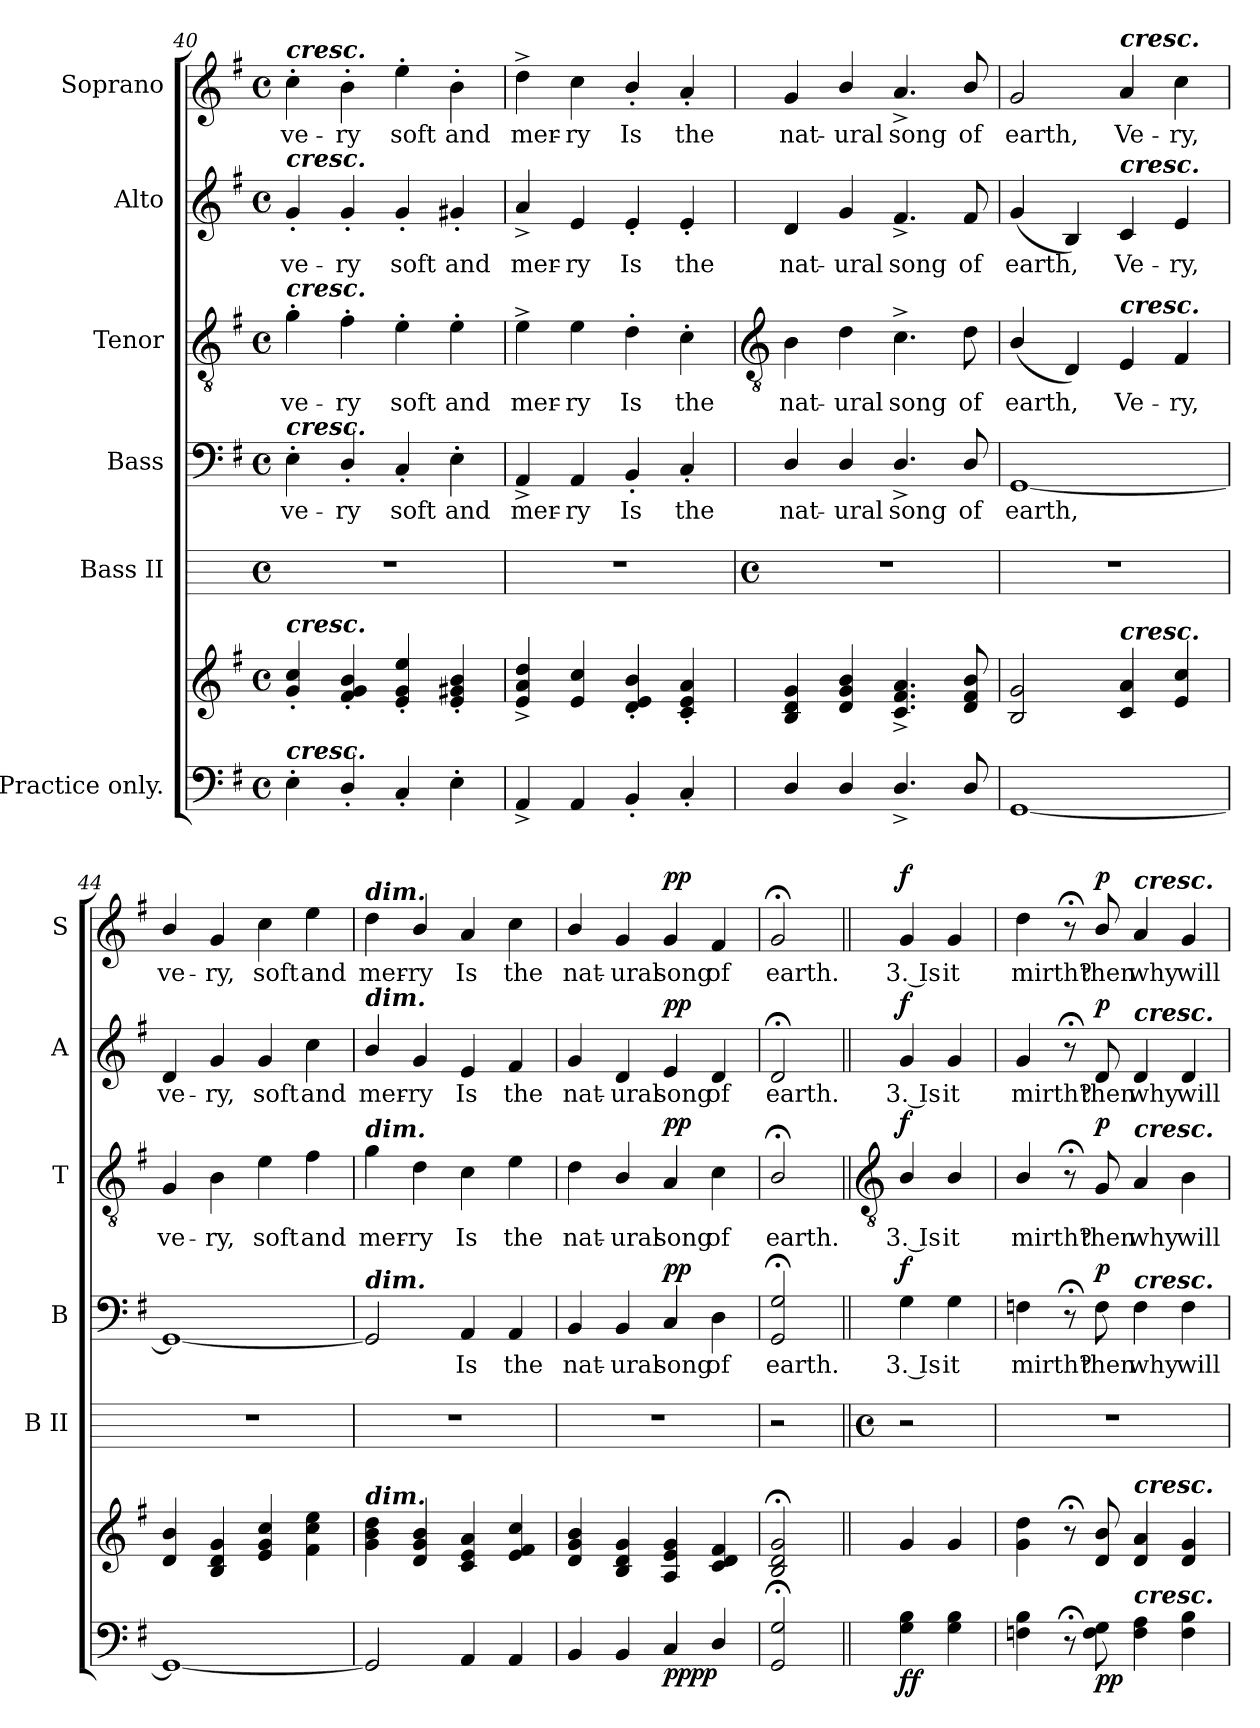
**kern	**kern	**dynam	**kern	**kern	**text	**dynam	**kern	**text	**dynam	**kern	**text	**dynam	**kern	**text	**dynam
*part6	*part6	*part6	*part5	*part4	*part4	*part4	*part3	*part3	*part3	*part2	*part2	*part2	*part1	*part1	*part1
*staff7	*staff6	*staff6/7	*staff5	*staff4	*staff4	*staff4	*staff3	*staff3	*staff3	*staff2	*staff2	*staff2	*staff1	*staff1	*staff1
*I"Practice only.	*	*	*I"Bass II	*I"Bass	*	*	*I"Tenor	*	*	*I"Alto	*	*	*I"Soprano	*	*
*	*	*	*I'B II	*I'B	*	*	*I'T	*	*	*I'A	*	*	*I'S	*	*
*clefF4	*clefG2	*	*	*clefF4	*	*	*clefGv2	*	*	*clefG2	*	*	*clefG2	*	*
*k[f#]	*k[f#]	*	*	*k[f#]	*	*	*k[f#]	*	*	*k[f#]	*	*	*k[f#]	*	*
*G:	*G:	*	*	*G:	*	*	*G:	*	*	*G:	*	*	*G:	*	*
*M4/4	*M4/4	*	*M4/4	*M4/4	*	*	*M4/4	*	*	*M4/4	*	*	*M4/4	*	*
*met(c)	*met(c)	*	*met(c)	*met(c)	*	*	*met(c)	*	*	*met(c)	*	*	*met(c)	*	*
=40	=40	=40	=40	=40	=40	=40	=40	=40	=40	=40	=40	=40	=40	=40	=40
!	!	!	!	!	!	!	!	!	!	!	!	!	!LO:TX:a:Bi:t=cresc.	!	!
!	!	!	!	!	!	!	!	!	!	!LO:TX:a:Bi:t=cresc.	!	!	!	!	!
!	!	!	!	!	!	!	!LO:TX:a:Bi:t=cresc.	!	!	!	!	!	!	!	!
!	!	!	!	!LO:TX:a:Bi:t=cresc.	!	!	!	!	!	!	!	!	!	!	!
!	!LO:TX:a:Bi:t=cresc.	!	!	!	!	!	!	!	!	!	!	!	!	!	!
!LO:TX:a:Bi:t=cresc.	!	!	!	!	!	!	!	!	!	!	!	!	!	!	!
!	!	!	!	!	!LO:LY:b	!	!	!LO:LY:b	!	!	!LO:LY:b	!	!	!LO:LY:b	!
4E'	4g' 4cc'	.	1r	4E'	ve-	.	4g'	ve-	.	4g'	ve-	.	4cc'	ve-	.
!	!	!	!	!	!LO:LY:b	!	!	!LO:LY:b	!	!	!LO:LY:b	!	!	!LO:LY:b	!
4D'/	4f#' 4g' 4b'	.	.	4D'/	-ry	.	4f#'	-ry	.	4g'	-ry	.	4b'	-ry	.
!	!	!	!	!	!LO:LY:b	!	!	!LO:LY:b	!	!	!LO:LY:b	!	!	!LO:LY:b	!
4C'	4e' 4g' 4ee'	.	.	4C'	soft	.	4e'	soft	.	4g'	soft	.	4ee'	soft	.
!	!	!	!	!	!LO:LY:b	!	!	!LO:LY:b	!	!	!LO:LY:b	!	!	!LO:LY:b	!
4E'	4e' 4g#X' 4b'	.	.	4E'	and	.	4e'	and	.	4g#X'	and	.	4b'	and	.
=41	=41	=41	=41	=41	=41	=41	=41	=41	=41	=41	=41	=41	=41	=41	=41
!	!	!	!	!	!LO:LY:b	!	!	!LO:LY:b	!	!	!LO:LY:b	!	!	!LO:LY:b	!
4AA^	4e^ 4a^ 4dd^	.	1r	4AA^	mer-	.	4e^	mer-	.	4a^	mer-	.	4dd^	mer-	.
!	!	!	!	!	!LO:LY:b	!	!	!LO:LY:b	!	!	!LO:LY:b	!	!	!LO:LY:b	!
4AA	4e 4cc	.	.	4AA	-ry	.	4e	-ry	.	4e	-ry	.	4cc	-ry	.
!	!	!	!	!	!LO:LY:b	!	!	!LO:LY:b	!	!	!LO:LY:b	!	!	!LO:LY:b	!
4BB'	4d/' 4e/' 4b/'	.	.	4BB'	Is	.	4d'	Is	.	4e'	Is	.	4b'/	Is	.
!	!	!	!	!	!LO:LY:b	!	!	!LO:LY:b	!	!	!LO:LY:b	!	!	!LO:LY:b	!
4C'	4c' 4e' 4a'	.	.	4C'	the	.	4c'	the	.	4e'	the	.	4a'	the	.
!!LO:LB:g=z
=42	=42	=42	=42	=42	=42	=42	=42	=42	=42	=42	=42	=42	=42	=42	=42
*	*	*	*	*	*	*	*clefGv2	*	*	*	*	*	*	*	*
*	*	*	*M4/4	*	*	*	*	*	*	*	*	*	*	*	*
*	*	*	*met(c)	*	*	*	*	*	*	*	*	*	*	*	*
!	!	!	!	!	!LO:LY:b	!	!	!LO:LY:b	!	!	!LO:LY:b	!	!	!LO:LY:b	!
4D/	4B 4d 4g	.	1r	4D/	nat-	.	4B	nat-	.	4d	nat-	.	4g	nat-	.
!	!	!	!	!	!LO:LY:b	!	!	!LO:LY:b	!	!	!LO:LY:b	!	!	!LO:LY:b	!
4D/	4d/ 4g/ 4b/	.	.	4D/	-ural	.	4d	-ural	.	4g	-ural	.	4b/	-ural	.
!	!	!	!	!	!LO:LY:b	!	!	!LO:LY:b	!	!	!LO:LY:b	!	!	!LO:LY:b	!
4.D^/	4.c^ 4.f#^ 4.a^	.	.	4.D^/	song	.	4.c^	song	.	4.f#^	song	.	4.a^	song	.
!	!	!	!	!	!LO:LY:b	!	!	!LO:LY:b	!	!	!LO:LY:b	!	!	!LO:LY:b	!
8D/	8d/ 8f#/ 8b/	.	.	8D/	of	.	8d	of	.	8f#	of	.	8b/	of	.
=43	=43	=43	=43	=43	=43	=43	=43	=43	=43	=43	=43	=43	=43	=43	=43
!	!	!	!	!	!LO:LY:b	!	!	!LO:LY:b	!	!	!LO:LY:b	!	!	!LO:LY:b	!
[1GG	2B 2g	.	1r	[1GG	earth,	.	(<4B/	earth,	.	(<4g	earth,	.	2g	earth,	.
.	.	.	.	.	.	.	4D)	.	.	4B)	.	.	.	.	.
!	!	!	!	!	!	!	!	!	!	!	!	!	!LO:TX:a:Bi:t=cresc.	!	!
!	!	!	!	!	!	!	!	!	!	!LO:TX:a:Bi:t=cresc.	!	!	!	!	!
!	!	!	!	!	!	!	!LO:TX:a:Bi:t=cresc.	!	!	!	!	!	!	!	!
!	!LO:TX:a:Bi:t=cresc.	!	!	!	!	!	!	!	!	!	!	!	!	!	!
!	!	!	!	!	!	!	!	!LO:LY:b	!	!	!LO:LY:b	!	!	!LO:LY:b	!
.	4c 4a	.	.	.	.	.	4E	Ve-	.	4c	Ve-	.	4a	Ve-	.
!	!	!	!	!	!	!	!	!LO:LY:b	!	!	!LO:LY:b	!	!	!LO:LY:b	!
.	4e 4cc	.	.	.	.	.	4F#	-ry,	.	4e	-ry,	.	4cc	-ry,	.
=44	=44	=44	=44	=44	=44	=44	=44	=44	=44	=44	=44	=44	=44	=44	=44
!	!	!	!	!	!	!	!	!LO:LY:b	!	!	!LO:LY:b	!	!	!LO:LY:b	!
1GG_	4d/ 4b/	.	1r	1GG_	.	.	4G	ve-	.	4d	ve-	.	4b/	ve-	.
!	!	!	!	!	!	!	!	!LO:LY:b	!	!	!LO:LY:b	!	!	!LO:LY:b	!
.	4B 4d 4g	.	.	.	.	.	4B	-ry,	.	4g	-ry,	.	4g	-ry,	.
!	!	!	!	!	!	!	!	!LO:LY:b	!	!	!LO:LY:b	!	!	!LO:LY:b	!
.	4e 4g 4cc	.	.	.	.	.	4e	soft	.	4g	soft	.	4cc	soft	.
!	!	!	!	!	!	!	!	!LO:LY:b	!	!	!LO:LY:b	!	!	!LO:LY:b	!
.	4f# 4cc 4ee	.	.	.	.	.	4f#	and	.	4cc	and	.	4ee	and	.
=45	=45	=45	=45	=45	=45	=45	=45	=45	=45	=45	=45	=45	=45	=45	=45
!	!	!	!	!	!	!	!	!	!	!	!	!	!LO:TX:a:Bi:t=dim.	!	!
!	!	!	!	!	!	!	!	!	!	!LO:TX:a:Bi:t=dim.	!	!	!	!	!
!	!	!	!	!	!	!	!LO:TX:a:Bi:t=dim.	!	!	!	!	!	!	!	!
!	!	!	!	!LO:TX:a:Bi:t=dim.	!	!	!	!	!	!	!	!	!	!	!
!	!LO:TX:a:Bi:t=dim.	!	!	!	!	!	!	!	!	!	!	!	!	!	!
!	!	!	!	!	!	!	!	!LO:LY:b	!	!	!LO:LY:b	!	!	!LO:LY:b	!
2GG]	4g 4b 4dd	.	1r	2GG]	.	.	4g	mer-	.	4b/	mer-	.	4dd	mer-	.
!	!	!	!	!	!	!	!	!LO:LY:b	!	!	!LO:LY:b	!	!	!LO:LY:b	!
.	4d/ 4g/ 4b/	.	.	.	.	.	4d	-ry	.	4g	-ry	.	4b/	-ry	.
!	!	!	!	!	!LO:LY:b	!	!	!LO:LY:b	!	!	!LO:LY:b	!	!	!LO:LY:b	!
4AA	4c 4e 4a	.	.	4AA	Is	.	4c	Is	.	4e	Is	.	4a	Is	.
!	!	!	!	!	!LO:LY:b	!	!	!LO:LY:b	!	!	!LO:LY:b	!	!	!LO:LY:b	!
4AA	4e 4f# 4cc	.	.	4AA	the	.	4e	the	.	4f#	the	.	4cc	the	.
=46	=46	=46	=46	=46	=46	=46	=46	=46	=46	=46	=46	=46	=46	=46	=46
!	!	!	!	!	!LO:LY:b	!	!	!LO:LY:b	!	!	!LO:LY:b	!	!	!LO:LY:b	!
4BB	4d/ 4g/ 4b/	.	1r	4BB	nat-	.	4d	nat-	.	4g	nat-	.	4b/	nat-	.
!	!	!	!	!	!LO:LY:b	!	!	!LO:LY:b	!	!	!LO:LY:b	!	!	!LO:LY:b	!
4BB	4B 4d 4g	.	.	4BB	-ural	.	4B/	-ural	.	4d	-ural	.	4g	-ural	.
!	!	!LO:DY:b=2	!	!	!LO:LY:b	!	!	!LO:LY:b	!	!	!LO:LY:b	!	!	!LO:LY:b	!
!	!	!LO:DY:n=1:b	!	!	!	!LO:DY:b	!	!	!LO:DY:b	!	!	!LO:DY:b	!	!	!LO:DY:b
4C	4A 4e 4g	pp pp	.	4C	song	pp	4A	song	pp	4e	song	pp	4g	song	pp
!	!	!	!	!	!LO:LY:b	!	!	!LO:LY:b	!	!	!LO:LY:b	!	!	!LO:LY:b	!
4D/	4c 4d 4f#	.	.	4D	of	.	4c	of	.	4d	of	.	4f#	of	.
=47	=47	=47	=47	=47	=47	=47	=47	=47	=47	=47	=47	=47	=47	=47	=47
!	!	!	!	!	!LO:LY:b	!	!	!LO:LY:b	!	!	!LO:LY:b	!	!	!LO:LY:b	!
2GG;< 2G;<	2B;< 2d;< 2g;<	.	2r	2GG;< 2G;<	earth.	.	2B;</	earth.	.	2d;<	earth.	.	2g;<	earth.	.
!!LO:LB:g=z
=48||	=48||	=48||	=48||	=48||	=48||	=48||	=48||	=48||	=48||	=48||	=48||	=48||	=48||	=48||	=48||
*	*	*	*	*	*	*	*clefGv2	*	*	*	*	*	*	*	*
*	*	*	*M4/4	*	*	*	*	*	*	*	*	*	*	*	*
*	*	*	*met(c)	*	*	*	*	*	*	*	*	*	*	*	*
!	!	!LO:DY:b=2	!	!	!LO:LY:b	!	!	!LO:LY:b	!	!	!LO:LY:b	!	!	!LO:LY:b	!
!	!	!LO:DY:n=1:b	!	!	!	!LO:DY:b	!	!	!LO:DY:b	!	!	!LO:DY:b	!	!	!LO:DY:b
4G 4B	4g	f f	2r	4G	3. Is	f	4B/	3. Is	f	4g	3. Is	f	4g	3. Is	f
!	!	!	!	!	!LO:LY:b	!	!	!LO:LY:b	!	!	!LO:LY:b	!	!	!LO:LY:b	!
4G 4B	4g	.	.	4G	it	.	4B/	it	.	4g	it	.	4g	it	.
=49	=49	=49	=49	=49	=49	=49	=49	=49	=49	=49	=49	=49	=49	=49	=49
!	!	!	!	!	!LO:LY:b	!	!	!LO:LY:b	!	!	!LO:LY:b	!	!	!LO:LY:b	!
4Fn 4B	4g 4dd	.	1r	4Fn	mirth?	.	4B/	mirth?	.	4g	mirth?	.	4dd	mirth?	.
8r;<	8r;<	.	.	8r;<	.	.	8r;<	.	.	8r;<	.	.	8r;<	.	.
!	!	!LO:DY:b=2	!	!	!LO:LY:b	!	!	!LO:LY:b	!	!	!LO:LY:b	!	!	!LO:LY:b	!
!	!	!LO:DY:n=1:b	!	!	!	!LO:DY:b	!	!	!LO:DY:b	!	!	!LO:DY:b	!	!	!LO:DY:b
8F 8G	8d/ 8b/	p p	.	8F	then	p	8G	then	p	8d	then	p	8b/	then	p
!	!	!	!	!	!	!	!	!	!	!	!	!	!LO:TX:a:Bi:t=cresc.	!	!
!	!	!	!	!	!	!	!	!	!	!LO:TX:a:Bi:t=cresc.	!	!	!	!	!
!	!	!	!	!	!	!	!LO:TX:a:Bi:t=cresc.	!	!	!	!	!	!	!	!
!	!	!	!	!LO:TX:a:Bi:t=cresc.	!	!	!	!	!	!	!	!	!	!	!
!	!LO:TX:a:Bi:t=cresc.	!	!	!	!	!	!	!	!	!	!	!	!	!	!
!LO:TX:a:Bi:t=cresc.	!	!	!	!	!	!	!	!	!	!	!	!	!	!	!
!	!	!	!	!	!LO:LY:b	!	!	!LO:LY:b	!	!	!LO:LY:b	!	!	!LO:LY:b	!
4F 4A	4d 4a	.	.	4F	why	.	4A	why	.	4d	why	.	4a	why	.
!	!	!	!	!	!LO:LY:b	!	!	!LO:LY:b	!	!	!LO:LY:b	!	!	!LO:LY:b	!
4F 4B	4d 4g	.	.	4F	will	.	4B	will	.	4d	will	.	4g	will	.
=	=	=	=	=	=	=	=	=	=	=	=	=	=	=	=
*-	*-	*-	*-	*-	*-	*-	*-	*-	*-	*-	*-	*-	*-	*-	*-
